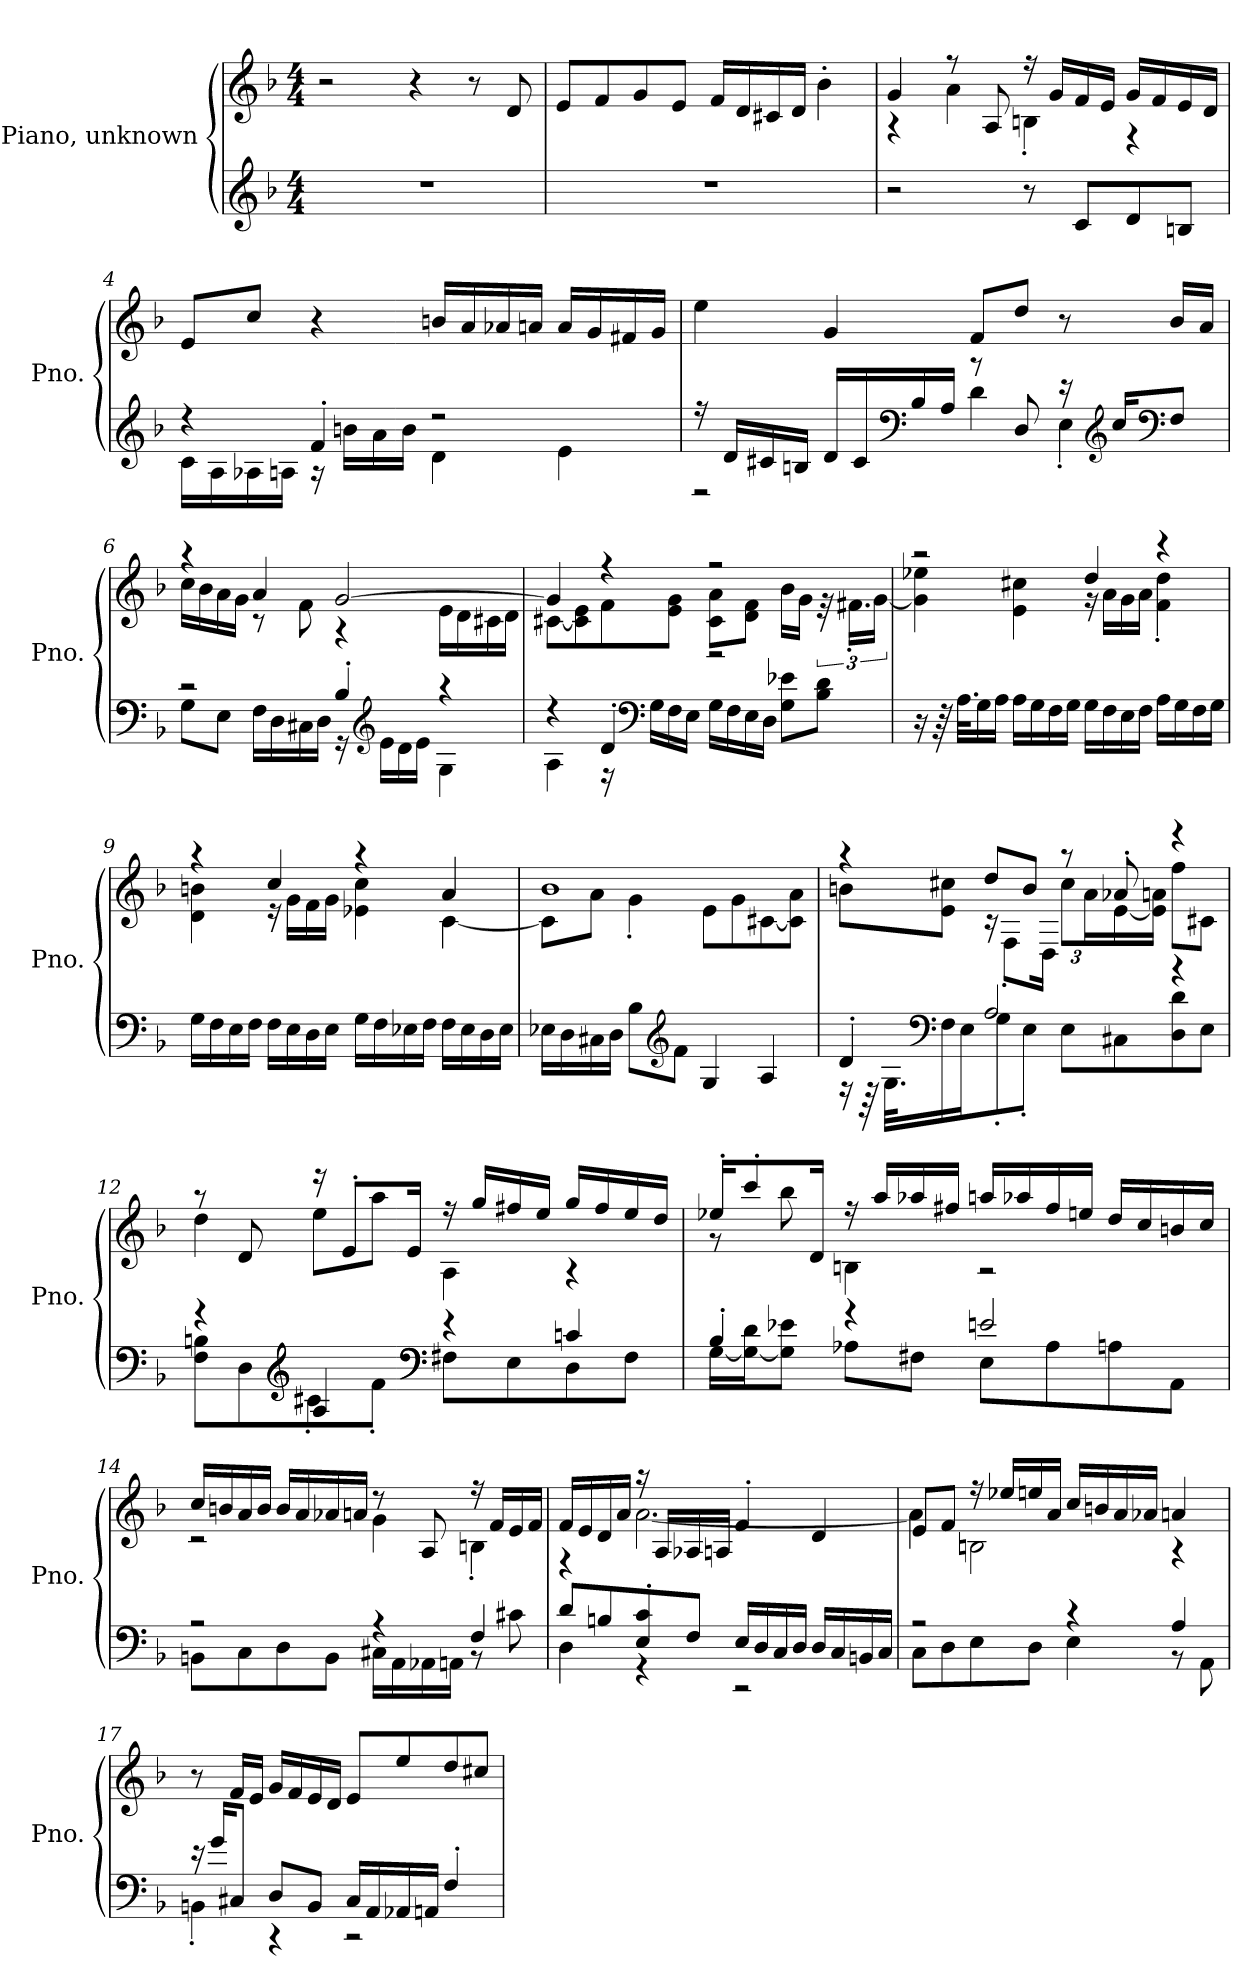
**kern	**kern
*part1	*part1
*staff2	*staff1
*I"Piano, unknown	*
*I'Pno.	*
*clefG2	*clefG2
*k[b-]	*k[b-]
*M4/4	*M4/4
*MM131	*MM131
=1	=1
1r	2r
.	4r
.	8r
.	8d/
=2	=2
1r	8e/L
.	8f/
.	8g/
.	8e/J
.	16f/LL
.	16d/
.	16c#X/
.	16d/JJ
.	4b-'\
=3	=3
*	*^
2r	4g/	4r
.	8r	4a\
.	8A/	.
8r	16r	4Bn'\
.	16g/LL	.
8c/L	16f/	.
.	16e/JJ	.
8d/	16g/LL	4r
.	16f/	.
8Bn/J	16e/	.
.	16d/JJ	.
*	*v	*v
!!LO:LB:g=z
=4	=4
*^	*
4r	16c\LL	8e/L
.	16A\	.
.	16A-X\	8cc/J
.	16An\JJ	.
4f'/	16r	4r
.	16bn\LL	.
.	16a\	.
.	16b\JJ	.
2r	4d\	16bn/LL
.	.	16a/
.	.	16a-X/
.	.	16an/JJ
.	4e\	16a/LL
.	.	16g/
.	.	16f#X/
.	.	16g/JJ
=5	=5	=5
16r	2r	4ee\
16d/LL	.	.
16c#X/	.	.
16Bn/JJ	.	.
16d/LL	.	4g/
16c#/	.	.
*clefF4	*	*
16B/	.	.
16A/JJ	.	.
8r	4d\	8f/L
8D/	.	8dd/J
16r	4E'\	8r
*clefG2	*	*
16cc/KL	.	.
*clefF4	*	*
8F/J	.	16b-/LL
.	.	16a/JJ
!!LO:LB:g=z
=6	=6	=6
*	*	*^
2r	8G\L	4r	16cc\LL
.	.	.	16b-\
.	8E\J	.	16a\
.	.	.	16g\JJ
.	16F\LL	4a/	8r
.	16D\	.	.
.	16C#X\	.	8f\
.	16D\JJ	.	.
4B-'/	16r	[2g/	4r
*clefG2	*	*	*
.	16e\LL	.	.
.	16d\	.	.
.	16e\JJ	.	.
4r	4G\	.	16e\LL
.	.	.	16d\
.	.	.	16c#X\
.	.	.	16d\JJ
=7	=7	=7	=7
4r	4A\	4g/]	[8c#X\L
.	.	.	8c#\] 8e\
4d'/	16r	4r	8f\
*clefF4	*	*	*
.	16G\LL	.	.
.	16F\	.	8e\ 8g\J
.	16E\JJ	.	.
2r	16G\LL	2r	8c#\ 8a\L
.	16F\	.	.
.	16E\	.	8d\ 8f\J
.	16D\JJ	.	.
.	8G\ 8e-X\L	.	16b-\LL
.	.	.	16g\JJ
.	8B-\ 8d\J	.	48r
.	.	.	24.f#X'\LL
.	.	.	[24g\JJ
*v	*v	*	*
!!LO:LB:g=z	!!
=8	=8	=8
16r	2r	4g\] 4ee-X\
64r	.	.
32.A\KLL	.	.
16G\	.	.
16A\JJ	.	.
16A\LL	.	4e\ 4cc#X\
16G\	.	.
16F\	.	.
16G\JJ	.	.
16G\LL	4dd/	16r
16F\	.	16a\LL
16E\	.	16g\
16F\JJ	.	16a\JJ
16A\LL	4r	4f\' 4dd\'
16G\	.	.
16F\	.	.
16G\JJ	.	.
=9	=9	=9
16G\LL	4r	4d\ 4bn\
16F\	.	.
16E\	.	.
16F\JJ	.	.
16F\LL	4cc/	16r
16E\	.	16g\LL
16D\	.	16f\
16E\JJ	.	16g\JJ
16G\LL	4r	4e-X\ 4cc\
16F\	.	.
16E-X\	.	.
16F\JJ	.	.
16F\LL	4a/	[4c\
16E-\	.	.
16D\	.	.
16E-\JJ	.	.
!!LO:LB:g=z	!!
=10	=10	=10
16E-X\LL	1b-	8c\L]
16D\	.	.
16C#X\	.	8a\J
16D\JJ	.	.
8B-\L	.	4g'\
*clefG2	*	*
8f\J	.	.
4G/	.	8e\L
.	.	8g\
4A/	.	[8c#X\
.	.	8c#\] 8a\J
=11	=11	=11
*^	*	*
4d'/	16r	4r	8bn\L
.	64r	.	.
.	32.G\KLL	.	.
*clefF4	*	*	*
.	16F\	.	8e\ 8cc#X\J
.	16E\J	.	.
2A/	8G'\	8dd/L	16r
.	.	.	8F'\L
.	8E'\J	8b/J	.
.	.	.	16D\Jk
*	*	*	*Xbrackettup
.	8E\L	8r	12cc#\L
.	.	.	24a\L
.	8C#X\	8a-X'/	[16e\
.	.	.	16e\] 16an\JJ
4r	8D\ 8d\	4r	8ff\L
.	8E\J	.	8c#X\J
!!LO:LB:g=z	!!
=12	=12	=12	=12
4r	8F\ 8Bn\L	8r	4dd\
.	8D\	8d/	.
*clefG2	*	*	*
4A/	8c#X'\	16r	8ee\L
.	.	8e'/L	.
.	8f'\J	.	8aa\J
.	.	16e/Jk	.
*clefF4	*	*	*
4r	8F#X\L	16r	4A\
.	.	16gg/LL	.
.	8E\	16ff#X/	.
.	.	16ee/JJ	.
4cn/	8D\	16gg/LL	4r
.	.	16ff#/	.
.	8F#\J	16ee/	.
.	.	16dd/JJ	.
=13	=13	=13	=13
4B-'/	[16G\LL	16ee-X'/KL	8r
.	16G\_ 16d\J	8ccc'/	.
.	8G\] 8e-X\J	.	8bb-\
.	.	16d/Jk	.
4r	8A-X\L	16r	4Bn\
.	.	16aa/LL	.
.	8F#X\J	16aa-X/	.
.	.	16ff#X/JJ	.
2en/	8E\L	16aan/LL	2r
.	.	16aa-X/	.
.	8A-\	16ff#/	.
.	.	16een/JJ	.
.	8An\	16dd/LL	.
.	.	16cc/	.
.	8AA\J	16bn/	.
.	.	16cc/JJ	.
!!LO:PB:g=z	!!
=14	=14	=14	=14
2r	8BBn\L	16cc/LL	2r
.	.	16bn/	.
.	8C\	16a/	.
.	.	16b/JJ	.
.	8D\	16b/LL	.
.	.	16a/	.
.	8BB\J	16a-X/	.
.	.	16an/JJ	.
4r	16C#X\LL	8r	4g\
.	16AA\	.	.
.	16AA-X\	8A/	.
.	16AAn\JJ	.	.
4F/	8r	16r	4Bn'\
.	.	16f/LL	.
.	8c#X\	16e/	.
.	.	16f/JJ	.
=15	=15	=15	=15
8d/L	4D\	16f/LL	4r
.	.	16e/	.
8Bn/	.	16d/	.
.	.	16a/JJ	.
8E/' 8c/'	4r	16r	[2.a\
.	.	16A/LL	.
8F/J	.	16A-X/	.
.	.	16An/JJ	.
16E/LL	2r	4f'/	.
16D/	.	.	.
16C/	.	.	.
16D/JJ	.	.	.
16D/LL	.	4d/	.
16C/	.	.	.
16BBn/	.	.	.
16C/JJ	.	.	.
!!LO:LB:g=z	!!
=16	=16	=16	=16
2r	8C\L	8e/L	4a\]
.	8D\	8f/J	.
.	8E\	16r	2Bn\
.	.	16ee-X/LL	.
.	8D\J	16een/	.
.	.	16a/JJ	.
4r	4E\	16cc/LL	.
.	.	16bn/	.
.	.	16a/	.
.	.	16a-X/JJ	.
4A/	8r	4an/	4r
.	8AA\	.	.
*	*	*v	*v
=17	=17	=17
16r	4BBn'\	8r
16g/KL	.	.
8C#X/J	.	16f/LL
.	.	16e/JJ
8D/L	4r	16g/LL
.	.	16f/
8BB/J	.	16e/
.	.	16d/JJ
16C#/LL	2r	8e/L
16AA/	.	.
16AA-X/	.	8ee/
16AAn/JJ	.	.
4F'/	.	8dd/
.	.	8cc#X/J
*v	*v	*
=	=
*-	*-
